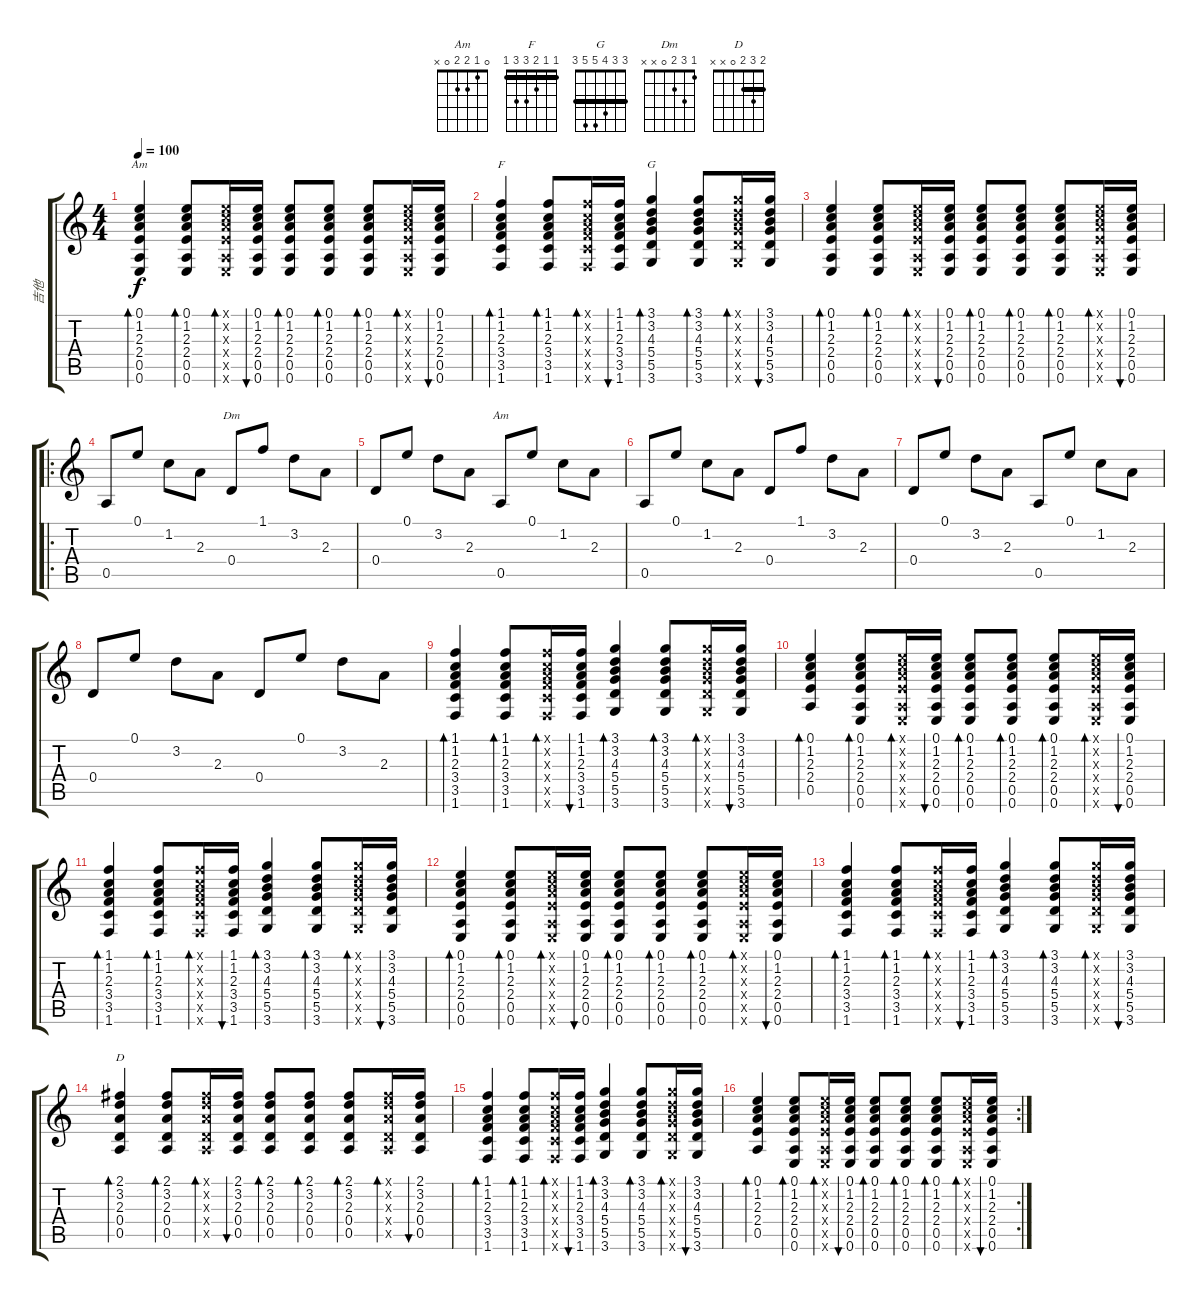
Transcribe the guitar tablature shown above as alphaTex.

\track ("吉他" "吉他") {instrument acousticguitarnylon}
\staff {score tabs}
\tuning (E4 B3 G3 D3 A2 E2) {hide}
\chord ("Am" x 1 2 2 x x)
\chord ("F" 1 1 2 3 3 1) {barre 1}
\chord ("G" 3 3 4 5 5 3) {barre 3}
\chord ("Dm" 1 3 2 0 x x)
\chord ("Am" 0 1 2 2 0 x)
\chord ("D" 2 3 2 0 x x) {barre 2}
\ts (4 4)
\tempo 100
\clef g2
\ks c
(0.1 1.2 2.3 2.4 0.5 0.6).4{bd 30 ch "Am" dy f} (0.1 1.2 2.3 2.4 0.5 0.6).8{bd 30} (0.1{x} 1.2{x} 2.3{x} 2.4{x} 0.5{x} 0.6{x}).16{bd 30} (0.1 1.2 2.3 2.4 0.5 0.6).16{bu 30} (0.1 1.2 2.3 2.4 0.5 0.6).8{bd 30} (0.1 1.2 2.3 2.4 0.5 0.6).8{bd 30} (0.1 1.2 2.3 2.4 0.5 0.6).8{bd 30} (0.1{x} 1.2{x} 2.3{x} 2.4{x} 0.5{x} 0.6{x}).16{bd 30} (0.1 1.2 2.3 2.4 0.5 0.6).16{bu 30} |
(1.1 1.2 2.3 3.4 3.5 1.6).4{bd 30 ch "F"} (1.1 1.2 2.3 3.4 3.5 1.6).8{bd 30} (1.1{x} 1.2{x} 2.3{x} 3.4{x} 3.5{x} 1.6{x}).16{bd 30} (1.1 1.2 2.3 3.4 3.5 1.6).16{bu 30} (3.1 3.2 4.3 5.4 5.5 3.6).4{bd 30 ch "G"} (3.1 3.2 4.3 5.4 5.5 3.6).8{bd 30} (3.1{x} 3.2{x} 4.3{x} 5.4{x} 5.5{x} 3.6{x}).16{bd 30} (3.1 3.2 4.3 5.4 5.5 3.6).16{bu 30} |
(0.1 1.2 2.3 2.4 0.5 0.6).4{bd 30} (0.1 1.2 2.3 2.4 0.5 0.6).8{bd 30} (0.1{x} 1.2{x} 2.3{x} 2.4{x} 0.5{x} 0.6{x}).16{bd 30} (0.1 1.2 2.3 2.4 0.5 0.6).16{bu 30} (0.1 1.2 2.3 2.4 0.5 0.6).8{bd 30} (0.1 1.2 2.3 2.4 0.5 0.6).8{bd 30} (0.1 1.2 2.3 2.4 0.5 0.6).8{bd 30} (0.1{x} 1.2{x} 2.3{x} 2.4{x} 0.5{x} 0.6{x}).16{bd 30} (0.1 1.2 2.3 2.4 0.5 0.6).16{bu 30} |
\ro
0.5.8 0.1.8 1.2.8 2.3.8 0.4.8{ch "Dm"} 1.1.8 3.2.8 2.3.8 |
0.4.8 0.1.8 3.2.8 2.3.8 0.5.8{ch "Am"} 0.1.8 1.2.8 2.3.8 |
0.5.8 0.1.8 1.2.8 2.3.8 0.4.8 1.1.8 3.2.8 2.3.8 |
0.4.8 0.1.8 3.2.8 2.3.8 0.5.8 0.1.8 1.2.8 2.3.8 |
0.4.8 0.1.8 3.2.8 2.3.8 0.4.8 0.1.8 3.2.8 2.3.8 |
(1.1 1.2 2.3 3.4 3.5 1.6).4{bd 30} (1.1 1.2 2.3 3.4 3.5 1.6).8{bd 30} (1.1{x} 1.2{x} 2.3{x} 3.4{x} 3.5{x} 1.6{x}).16{bd 30} (1.1 1.2 2.3 3.4 3.5 1.6).16{bu 30} (3.1 3.2 4.3 5.4 5.5 3.6).4{bd 30} (3.1 3.2 4.3 5.4 5.5 3.6).8{bd 30} (3.1{x} 3.2{x} 4.3{x} 5.4{x} 5.5{x} 3.6{x}).16{bd 30} (3.1 3.2 4.3 5.4 5.5 3.6).16{bu 30} |
(0.1 1.2 2.3 2.4 0.5).4{bd 30} (0.1 1.2 2.3 2.4 0.5 0.6).8{bd 30} (0.1{x} 1.2{x} 2.3{x} 2.4{x} 0.5{x} 0.6{x}).16{bd 30} (0.1 1.2 2.3 2.4 0.5 0.6).16{bu 30} (0.1 1.2 2.3 2.4 0.5 0.6).8{bd 30} (0.1 1.2 2.3 2.4 0.5 0.6).8{bd 30} (0.1 1.2 2.3 2.4 0.5 0.6).8{bd 30} (0.1{x} 1.2{x} 2.3{x} 2.4{x} 0.5{x} 0.6{x}).16{bd 30} (0.1 1.2 2.3 2.4 0.5 0.6).16{bu 30} |
(1.1 1.2 2.3 3.4 3.5 1.6).4{bd 30} (1.1 1.2 2.3 3.4 3.5 1.6).8{bd 30} (1.1{x} 1.2{x} 2.3{x} 3.4{x} 3.5{x} 1.6{x}).16{bd 30} (1.1 1.2 2.3 3.4 3.5 1.6).16{bu 30} (3.1 3.2 4.3 5.4 5.5 3.6).4{bd 30} (3.1 3.2 4.3 5.4 5.5 3.6).8{bd 30} (3.1{x} 3.2{x} 4.3{x} 5.4{x} 5.5{x} 3.6{x}).16{bd 30} (3.1 3.2 4.3 5.4 5.5 3.6).16{bu 30} |
(0.1 1.2 2.3 2.4 0.5 0.6).4{bd 30} (0.1 1.2 2.3 2.4 0.5 0.6).8{bd 30} (0.1{x} 1.2{x} 2.3{x} 2.4{x} 0.5{x} 0.6{x}).16{bd 30} (0.1 1.2 2.3 2.4 0.5 0.6).16{bu 30} (0.1 1.2 2.3 2.4 0.5 0.6).8{bd 30} (0.1 1.2 2.3 2.4 0.5 0.6).8{bd 30} (0.1 1.2 2.3 2.4 0.5 0.6).8{bd 30} (0.1{x} 1.2{x} 2.3{x} 2.4{x} 0.5{x} 0.6{x}).16{bd 30} (0.1 1.2 2.3 2.4 0.5 0.6).16{bu 30} |
(1.1 1.2 2.3 3.4 3.5 1.6).4{bd 30} (1.1 1.2 2.3 3.4 3.5 1.6).8{bd 30} (1.1{x} 1.2{x} 2.3{x} 3.4{x} 3.5{x} 1.6{x}).16{bd 30} (1.1 1.2 2.3 3.4 3.5 1.6).16{bu 30} (3.1 3.2 4.3 5.4 5.5 3.6).4{bd 30} (3.1 3.2 4.3 5.4 5.5 3.6).8{bd 30} (3.1{x} 3.2{x} 4.3{x} 5.4{x} 5.5{x} 3.6{x}).16{bd 30} (3.1 3.2 4.3 5.4 5.5 3.6).16{bu 30} |
(2.1 3.2 2.3 0.4 0.5).4{bd 30 ch "D"} (2.1 3.2 2.3 0.4 0.5).8{bd 30} (2.1{x} 3.2{x} 2.3{x} 0.4{x} 0.5{x}).16{bd 30} (2.1 3.2 2.3 0.4 0.5).16{bu 30} (2.1 3.2 2.3 0.4 0.5).8{bd 30} (2.1 3.2 2.3 0.4 0.5).8{bd 30} (2.1 3.2 2.3 0.4 0.5).8{bd 30} (2.1{x} 3.2{x} 2.3{x} 0.4{x} 0.5{x}).16{bd 30} (2.1 3.2 2.3 0.4 0.5).16{bu 30} |
(1.1 1.2 2.3 3.4 3.5 1.6).4{bd 30} (1.1 1.2 2.3 3.4 3.5 1.6).8{bd 30} (1.1{x} 1.2{x} 2.3{x} 3.4{x} 3.5{x} 1.6{x}).16{bd 30} (1.1 1.2 2.3 3.4 3.5 1.6).16{bu 30} (3.1 3.2 4.3 5.4 5.5 3.6).4{bd 30} (3.1 3.2 4.3 5.4 5.5 3.6).8{bd 30} (3.1{x} 3.2{x} 4.3{x} 5.4{x} 5.5{x} 3.6{x}).16{bd 30} (3.1 3.2 4.3 5.4 5.5 3.6).16{bu 30} |
\rc 2
(0.1 1.2 2.3 2.4 0.5).4{bd 30} (0.1 1.2 2.3 2.4 0.5 0.6).8{bd 30} (0.1{x} 1.2{x} 2.3{x} 2.4{x} 0.5{x} 0.6{x}).16{bd 30} (0.1 1.2 2.3 2.4 0.5 0.6).16{bu 30} (0.1 1.2 2.3 2.4 0.5 0.6).8{bd 30} (0.1 1.2 2.3 2.4 0.5 0.6).8{bd 30} (0.1 1.2 2.3 2.4 0.5 0.6).8{bd 30} (0.1{x} 1.2{x} 2.3{x} 2.4{x} 0.5{x} 0.6{x}).16{bd 30} (0.1 1.2 2.3 2.4 0.5 0.6).16{bu 30}
